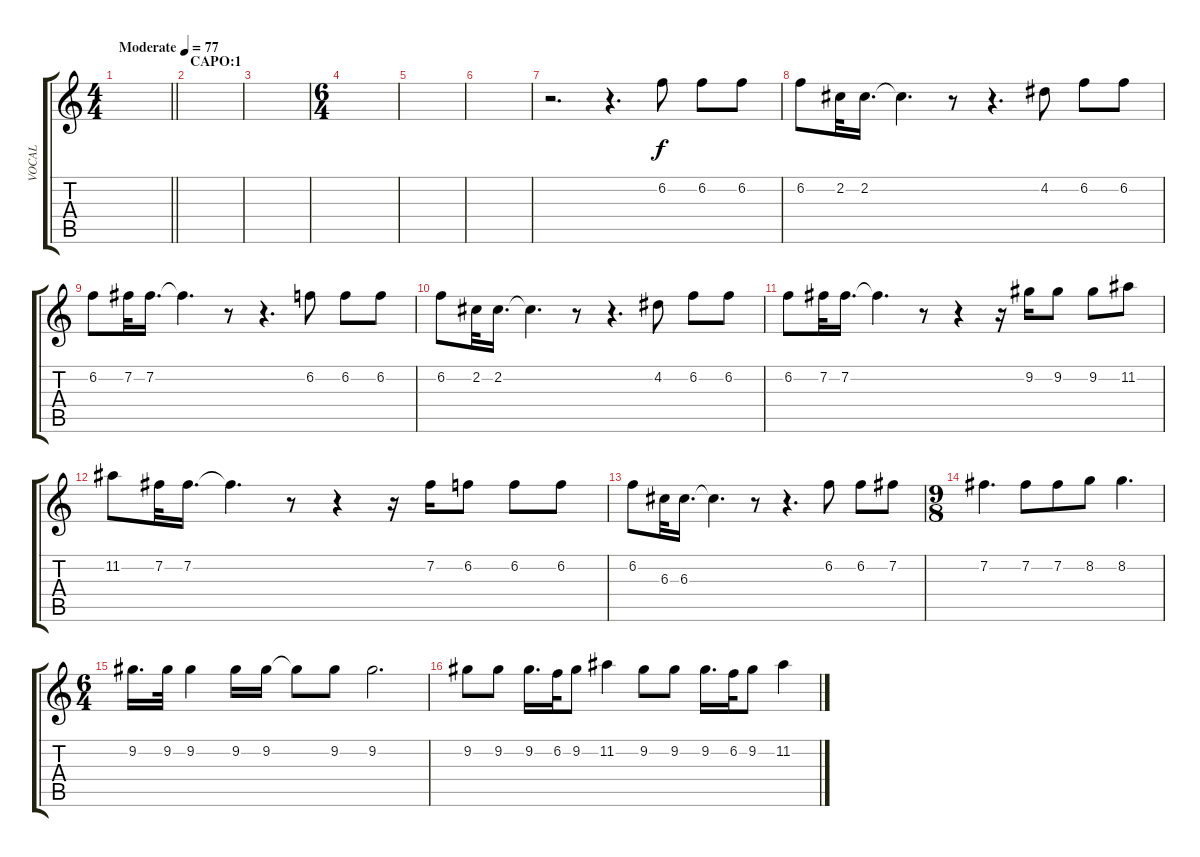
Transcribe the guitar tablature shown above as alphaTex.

\track ("VOCAL" "VOCAL") {instrument overdrivenguitar}
\staff {score tabs}
\tuning (E4 B3 G3 D3 A2 E2) {hide}
\ts (4 4)
\tempo (77 "Moderate")
\clef g2
\barLineRight lightlight
\ks c
|
\section ("" "CAPO:1")
|
|
\ts (6 4)
|
|
|
r.2{d} r.4{d} 6.2.8 6.2.8 6.2.8 |
6.2.8 2.2.32 2.2.16{d} 2.2{t}.4{d} r.8 r.4{d} 4.2.8 6.2.8 6.2.8 |
6.2.8 7.2.32 7.2.16{d} 7.2{t}.4{d} r.8 r.4{d} 6.2.8 6.2.8 6.2.8 |
6.2.8 2.2.32 2.2.16{d} 2.2{t}.4{d} r.8 r.4{d} 4.2.8 6.2.8 6.2.8 |
6.2.8 7.2.32 7.2.16{d} 7.2{t}.4{d} r.8 r.4 r.16 9.2.16 9.2.8 9.2.8 11.2.8 |
11.2.8 7.2.32 7.2.16{d} 7.2{t}.4{d} r.8 r.4 r.16 7.2.16 6.2.8 6.2.8 6.2.8 |
6.2.8 6.3.32 6.3.16{d} 6.3{t}.4{d} r.8 r.4{d} 6.2.8 6.2.8 7.2.8 |
\ts (9 8)
7.2.4{d} 7.2.8 7.2.8 8.2.8 8.2.4{d} |
\ts (6 4)
9.2.16{d} 9.2.32 9.2.4 9.2.16 9.2.16 9.2{t}.8 9.2.8 9.2.2{d} |
9.2.8 9.2.8 9.2.16{d} 6.2.32 9.2.8 11.2.4 9.2.8 9.2.8 9.2.16{d} 6.2.32 9.2.8 11.2.4
